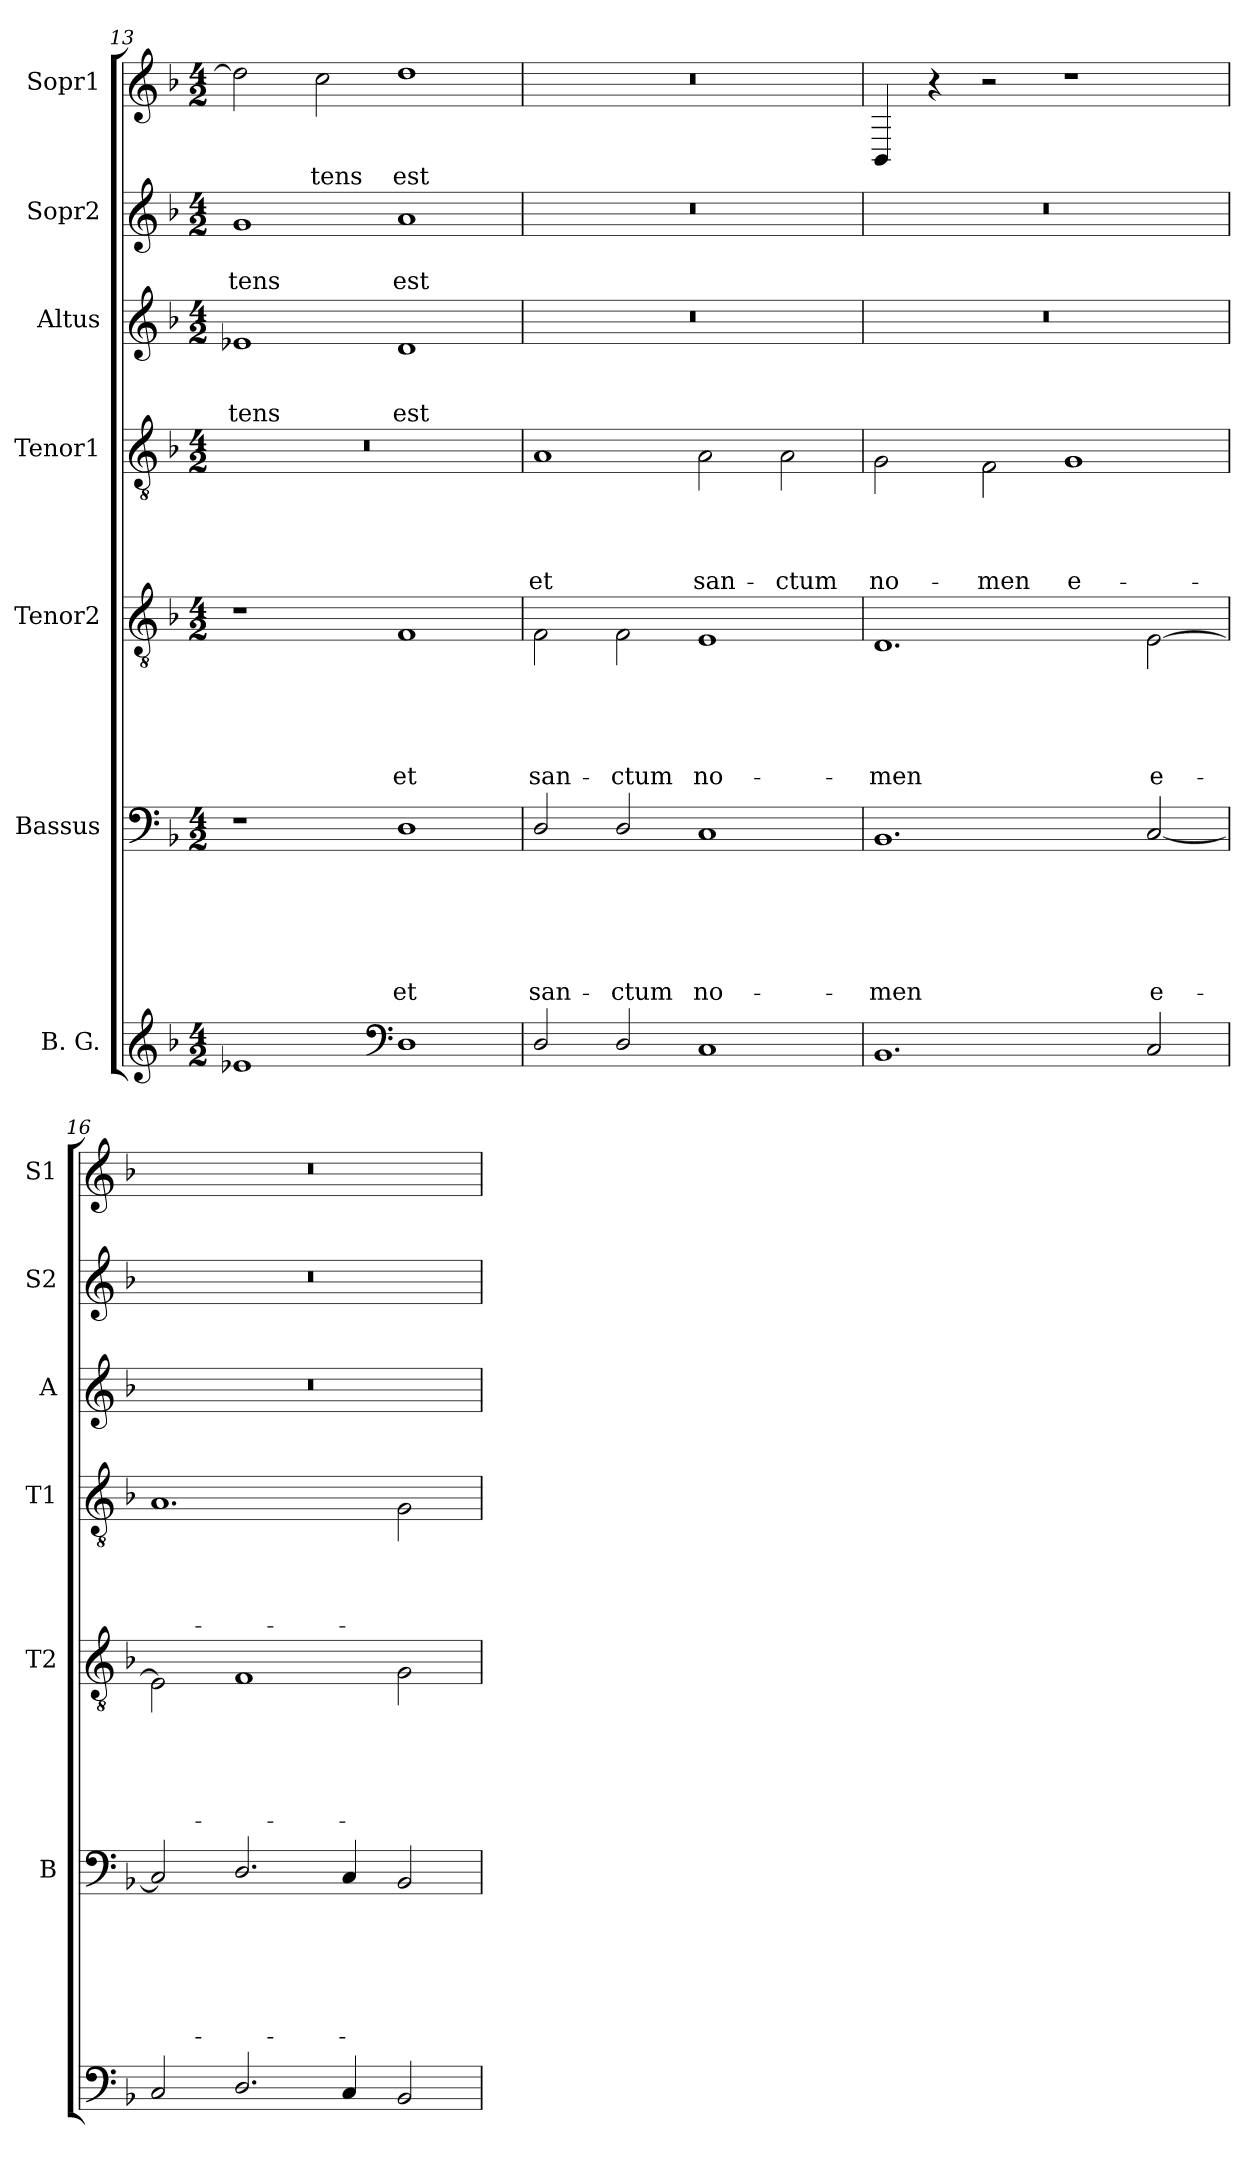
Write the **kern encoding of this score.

**kern	**kern	**text	**text	**text	**text	**text	**text	**kern	**text	**text	**text	**text	**text	**kern	**text	**text	**text	**text	**kern	**text	**text	**text	**kern	**text	**text	**kern	**text
*part7	*part6	*part6	*part6	*part6	*part6	*part6	*part6	*part5	*part5	*part5	*part5	*part5	*part5	*part4	*part4	*part4	*part4	*part4	*part3	*part3	*part3	*part3	*part2	*part2	*part2	*part1	*part1
*staff7	*staff6	*staff6	*staff6	*staff6	*staff6	*staff6	*staff6	*staff5	*staff5	*staff5	*staff5	*staff5	*staff5	*staff4	*staff4	*staff4	*staff4	*staff4	*staff3	*staff3	*staff3	*staff3	*staff2	*staff2	*staff2	*staff1	*staff1
*I"B. G.	*I"Bassus	*	*	*	*	*	*	*I"Tenor2	*	*	*	*	*	*I"Tenor1	*	*	*	*	*I"Altus	*	*	*	*I"Sopr2	*	*	*I"Sopr1	*
*	*I'B	*	*	*	*	*	*	*I'T2	*	*	*	*	*	*I'T1	*	*	*	*	*I'A	*	*	*	*I'S2	*	*	*I'S1	*
*clefG2	*clefF4	*	*	*	*	*	*	*clefGv2	*	*	*	*	*	*clefGv2	*	*	*	*	*clefG2	*	*	*	*clefG2	*	*	*clefG2	*
*k[b-]	*k[b-]	*	*	*	*	*	*	*k[b-]	*	*	*	*	*	*k[b-]	*	*	*	*	*k[b-]	*	*	*	*k[b-]	*	*	*k[b-]	*
*F:	*F:	*	*	*	*	*	*	*F:	*	*	*	*	*	*F:	*	*	*	*	*F:	*	*	*	*F:	*	*	*F:	*
*M4/2	*M4/2	*	*	*	*	*	*	*M4/2	*	*	*	*	*	*M4/2	*	*	*	*	*M4/2	*	*	*	*M4/2	*	*	*M4/2	*
=13	=13	=13	=13	=13	=13	=13	=13	=13	=13	=13	=13	=13	=13	=13	=13	=13	=13	=13	=13	=13	=13	=13	=13	=13	=13	=13	=13
1e-X	1r	.	.	.	.	.	.	1r	.	.	.	.	.	0r	.	.	.	.	1e-X	.	.	-tens	1g	.	-tens	2dd\]	.
.	.	.	.	.	.	.	.	.	.	.	.	.	.	.	.	.	.	.	.	.	.	.	.	.	.	2cc\	-tens
*clefF4	*	*	*	*	*	*	*	*	*	*	*	*	*	*	*	*	*	*	*	*	*	*	*	*	*	*	*
1D	1D	.	.	.	.	.	et	1F	.	.	.	.	et	.	.	.	.	.	1d	.	.	est	1a	.	est	1dd	est
=14	=14	=14	=14	=14	=14	=14	=14	=14	=14	=14	=14	=14	=14	=14	=14	=14	=14	=14	=14	=14	=14	=14	=14	=14	=14	=14	=14
2D/	2D/	.	.	.	.	.	san-	2F\	.	.	.	.	san-	1A	.	.	.	et	0r	.	.	.	0r	.	.	0r	.
2D/	2D/	.	.	.	.	.	-ctum	2F\	.	.	.	.	-ctum	.	.	.	.	.	.	.	.	.	.	.	.	.	.
1C	1C	.	.	.	.	.	no-	1E	.	.	.	.	no-	2A\	.	.	.	san-	.	.	.	.	.	.	.	.	.
.	.	.	.	.	.	.	.	.	.	.	.	.	.	2A\	.	.	.	-ctum	.	.	.	.	.	.	.	.	.
=15	=15	=15	=15	=15	=15	=15	=15	=15	=15	=15	=15	=15	=15	=15	=15	=15	=15	=15	=15	=15	=15	=15	=15	=15	=15	=15	=15
1.BB-	1.BB-	.	.	.	.	.	-men	1.D	.	.	.	.	-men	2G\	.	.	.	no-	0r	.	.	.	0r	.	.	4BB-/	.
.	.	.	.	.	.	.	.	.	.	.	.	.	.	.	.	.	.	.	.	.	.	.	.	.	.	4r	.
.	.	.	.	.	.	.	.	.	.	.	.	.	.	2F\	.	.	.	-men	.	.	.	.	.	.	.	2r	.
.	.	.	.	.	.	.	.	.	.	.	.	.	.	1G	.	.	.	e-	.	.	.	.	.	.	.	1r	.
2C/	[2C/	.	.	.	.	.	e-	[2E\	.	.	.	.	e-	.	.	.	.	.	.	.	.	.	.	.	.	.	.
=16	=16	=16	=16	=16	=16	=16	=16	=16	=16	=16	=16	=16	=16	=16	=16	=16	=16	=16	=16	=16	=16	=16	=16	=16	=16	=16	=16
2C/	2C/]	.	.	.	.	.	.	2E\]	.	.	.	.	.	1.A	.	.	.	.	0r	.	.	.	0r	.	.	0r	.
2.D/	2.D/	.	.	.	.	.	.	1F	.	.	.	.	.	.	.	.	.	.	.	.	.	.	.	.	.	.	.
4C/	4C/	.	.	.	.	.	.	.	.	.	.	.	.	.	.	.	.	.	.	.	.	.	.	.	.	.	.
2BB-/	2BB-/	.	.	.	.	.	.	2G\	.	.	.	.	.	2G\	.	.	.	.	.	.	.	.	.	.	.	.	.
=	=	=	=	=	=	=	=	=	=	=	=	=	=	=	=	=	=	=	=	=	=	=	=	=	=	=	=
*-	*-	*-	*-	*-	*-	*-	*-	*-	*-	*-	*-	*-	*-	*-	*-	*-	*-	*-	*-	*-	*-	*-	*-	*-	*-	*-	*-
